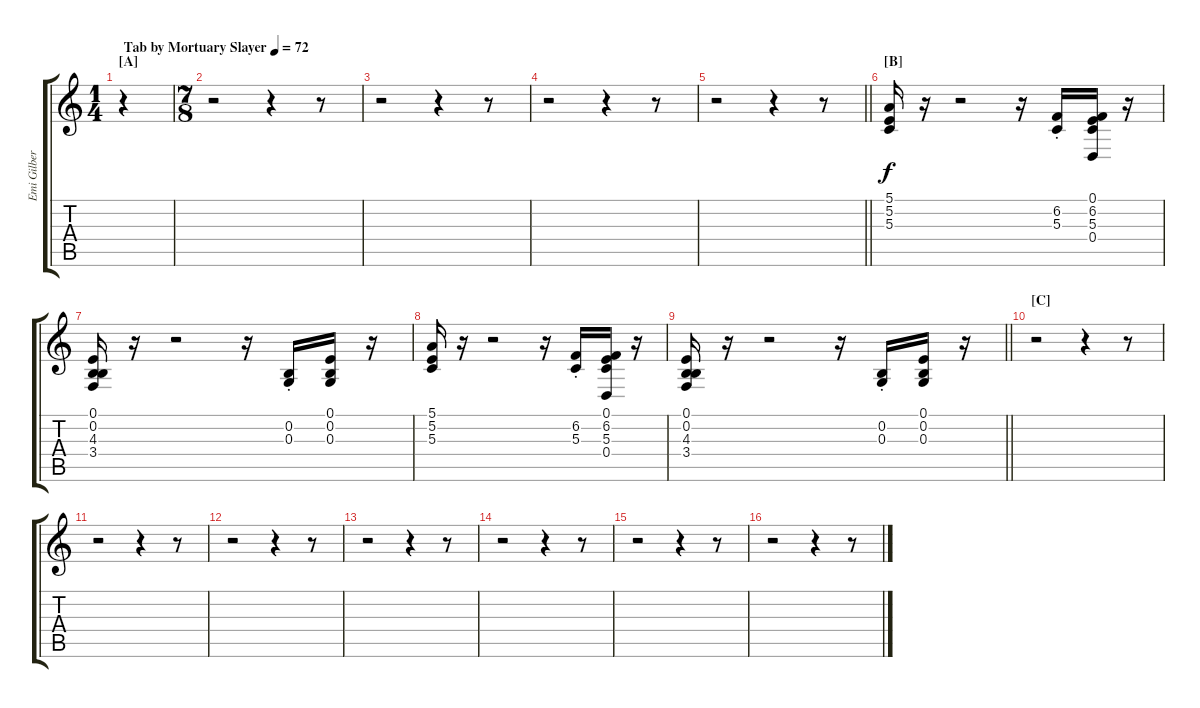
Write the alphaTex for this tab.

\track ("Emi Gilbert" "Emi Gilber") {instrument churchorgan}
\staff {score tabs}
\tuning (E4 B3 G3 D3 A2 E2) {hide}
\ts (1 4)
\section ("" "[A]")
\tempo (72 "Tab by Mortuary Slayer")
\clef g2
\ks aminor
r.4{dy f instrument churchorgan} |
\ts (7 8)
r.2 r.4 r.8 |
r.2 r.4 r.8 |
r.2 r.4 r.8 |
\barLineRight lightlight
r.2 r.4 r.8 |
\section ("" "[B]")
(5.1 5.2 5.3).16 r.16 r.2{txt ""} r.16 (6.2{st} 5.3{st}).16 (0.1 6.2 5.3 0.4).16 r.16 |
(0.1 0.2 4.3 3.4).16 r.16 r.2 r.16 (0.2{st} 0.3{st}).16 (0.1 0.2 0.3).16 r.16 |
(5.1 5.2 5.3).16 r.16 r.2 r.16 (6.2{st} 5.3{st}).16 (0.1 6.2 5.3 0.4).16 r.16 |
\barLineRight lightlight
(0.1 0.2 4.3 3.4).16 r.16 r.2 r.16 (0.2{st} 0.3{st}).16 (0.1 0.2 0.3).16 r.16 |
\section ("" "[C]")
r.2 r.4 r.8 |
r.2 r.4 r.8 |
r.2 r.4 r.8 |
r.2 r.4 r.8 |
r.2 r.4 r.8 |
r.2 r.4 r.8 |
r.2 r.4 r.8
